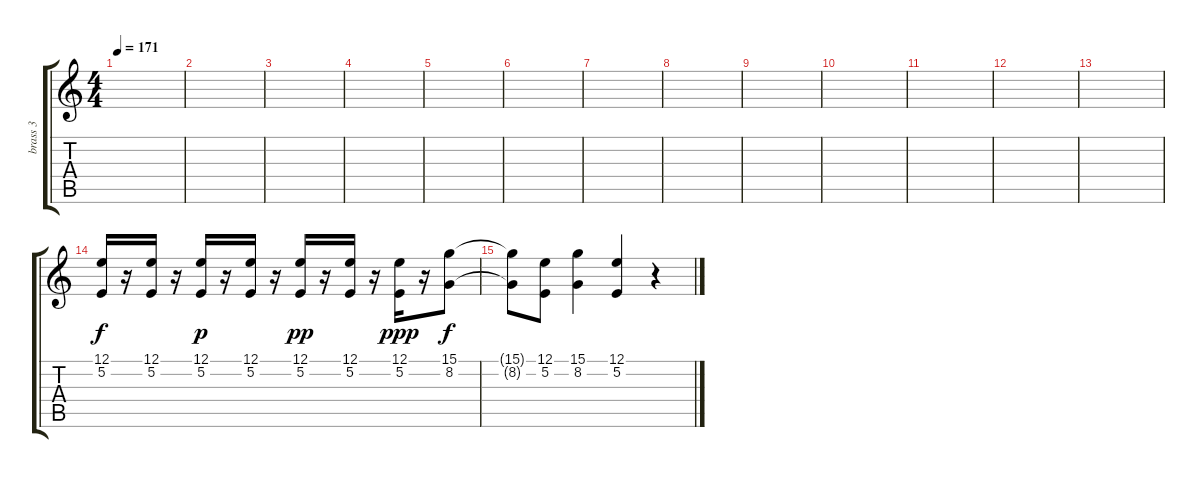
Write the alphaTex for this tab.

\track ("brass 3" "brass 3") {instrument trumpet}
\staff {score tabs}
\tuning (E4 B3 G3 D3 A2 E2) {hide}
\ts (4 4)
\tempo 171
\clef g2
\ks c
|
|
|
|
|
|
|
|
|
|
|
|
|
(12.1 5.2).16 r.16 (12.1 5.2).16 r.16 (12.1 5.2).16{dy p} r.16 (12.1 5.2).16 r.16 (12.1 5.2).16{dy pp} r.16 (12.1 5.2).16 r.16 (12.1 5.2).16{dy ppp} r.16 (15.1 8.2).8{dy f} |
(15.1{t} 8.2{t}).8 (12.1 5.2).8 (15.1 8.2).4 (12.1 5.2).4 r.4
